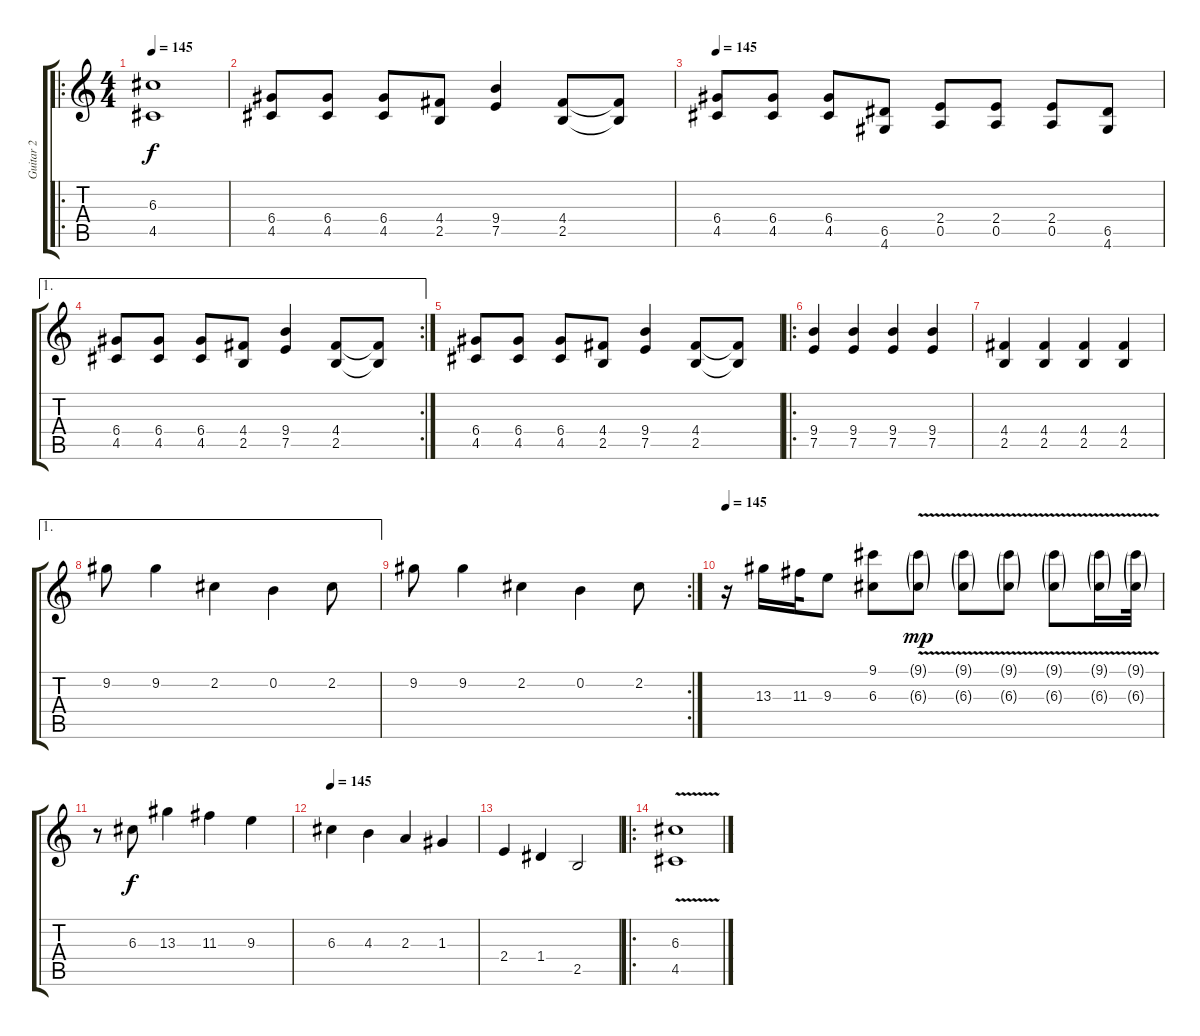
\track ("Guitar 2" "Guitar 2") {instrument distortionguitar}
\staff {score tabs}
\tuning (E4 B3 G3 D3 A2 E2) {hide}
\ro
\ts (4 4)
\tempo 145
\clef g2
\ks c
(6.3{t} 4.5{t}).1{dy f} |
(6.4 4.5).8 (6.4 4.5).8 (6.4 4.5).8 (4.4 2.5).8 (9.4 7.5).4 (4.4 2.5).8 (4.4{t} 2.5{t}).8 |
\tempo 145
(6.4 4.5).8 (6.4 4.5).8 (6.4 4.5).8 (6.5 4.6).8 (2.4 0.5).8 (2.4 0.5).8 (2.4 0.5).8 (6.5 4.6).8 |
\ae 1
\rc 2
(6.4 4.5).8 (6.4 4.5).8 (6.4 4.5).8 (4.4 2.5).8 (9.4 7.5).4 (4.4 2.5).8 (4.4{t} 2.5{t}).8 |
(6.4 4.5).8 (6.4 4.5).8 (6.4 4.5).8 (4.4 2.5).8 (9.4 7.5).4 (4.4 2.5).8 (4.4{t} 2.5{t}).8 |
\ro
(9.4 7.5).4 (9.4 7.5).4 (9.4 7.5).4 (9.4 7.5).4 |
(4.4 2.5).4 (4.4 2.5).4 (4.4 2.5).4 (4.4 2.5).4 |
\ae 1
9.2.8 9.2.4 2.2.4 0.2.4 2.2.8 |
\rc 2
9.2.8 9.2.4 2.2.4 0.2.4 2.2.8 |
\tempo 145
r.16{volume 16} 13.3.16 11.3.32 9.3.8 (9.1 6.3).8 (9.1{g} 6.3{v g}).8{dy mp} (9.1{g} 6.3{v g}).8 (9.1{g} 6.3{v g}).8 (9.1{g} 6.3{v g}).8 (9.1{g} 6.3{v g}).16 (9.1{g} 6.3{v g}).32 |
r.8 6.3.8{dy f} 13.3.4 11.3.4 9.3.4 |
\tempo 145
6.3.4 4.3.4 2.3.4 1.3.4 |
2.4.4 1.4.4 2.5.2 |
\ro
(6.3{v} 4.5).1
